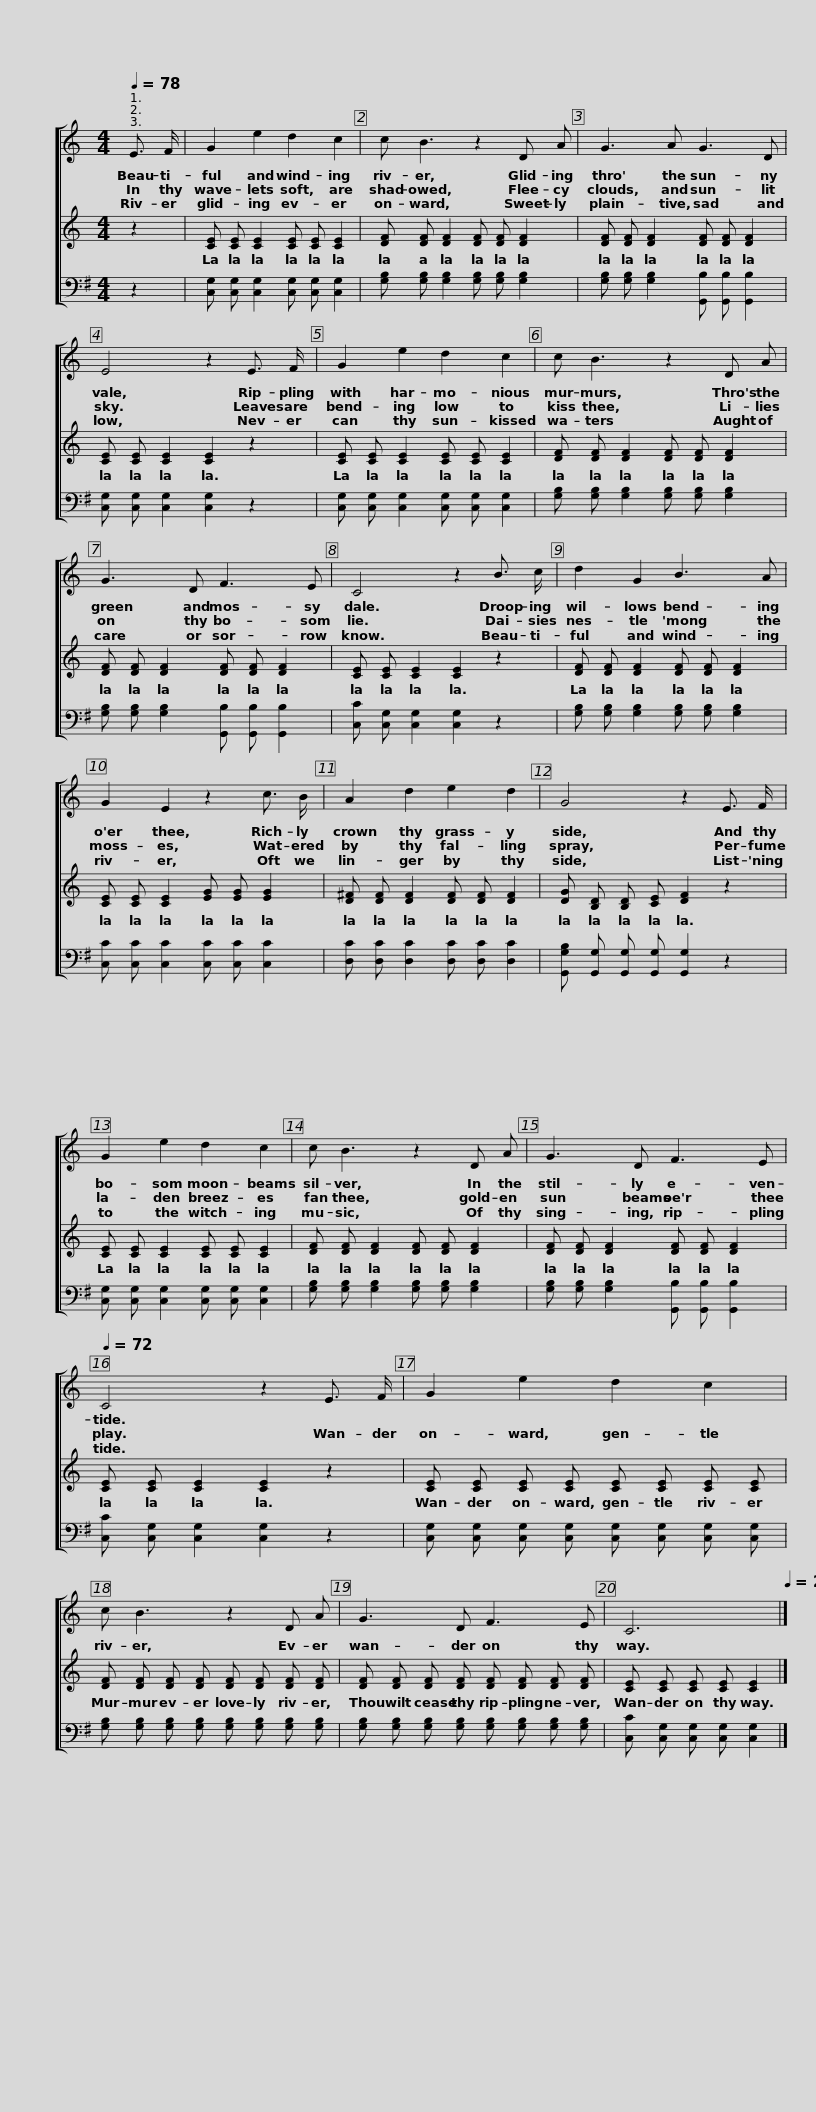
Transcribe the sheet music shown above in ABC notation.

X:1
%%score [ 1 2 3 ]
L:1/8
Q:1/4=78
M:4/4
I:linebreak $
K:C
V:1 treble
V:2 treble
V:3 bass
V:1
 E3/2 F/ | G2 e2 d2 c2 | c B3 z2 D A | G3 A G3 D |$ E4 z2 E3/2 F/ | %5
 G2 e2 d2 c2 | c B3 z2 D A | G3 D F3 E |$ C4 z2 B3/2 c/ | d2 G2 B3 A | %10
 G2 E2 z2 c3/2 B/ |$ A2 d2 e2 d2 | G4 z2 E3/2 F/ | G2 e2 d2 c2 | c B3 z2 D A |$ %15
 G3 D F3 E[Q:1/4=72] | C4 z2 E3/2 F/ | G2 e2 d2 c2 |$ c B3 z2 D A | G3 D F3 E | %20
 C6[Q:1/4=20] |] %21
V:2
 z2 | [CE] [CE] [CE]2 [CE] [CE] [CE]2 | [DF] [DF] [DF]2 [DF] [DF] [DF]2 | [DF] [DF] [DF]2 [DF] [DF] [DF]2 |$ [CE] [CE] [CE]2 [CE]2 z2 | %5
 [CE] [CE] [CE]2 [CE] [CE] [CE]2 | [DF] [DF] [DF]2 [DF] [DF] [DF]2 | [DF] [DF] [DF]2 [DF] [DF] [DF]2 |$ [CE] [CE] [CE]2 [CE]2 z2 | [DF] [DF] [DF]2 [DF] [DF] [DF]2 | %10
 [CE] [CE] [CE]2 [EG] [EG] [EG]2 |$ [D^F] [DF] [DF]2 [DF] [DF] [DF]2 | [DG] [B,D] [B,D] [CE] [DF]2 z2 | [CE] [CE] [CE]2 [CE] [CE] [CE]2 | [DF] [DF] [DF]2 [DF] [DF] [DF]2 |$ %15
 [DF] [DF] [DF]2 [DF] [DF] [DF]2 | [CE] [CE] [CE]2 [CE]2 z2 | [CE] [CE] [CE] [CE] [CE] [CE] [CE] [CE] |$ [DF] [DF] [DF] [DF] [DF] [DF] [DF] [DF] | [DF] [DF] [DF] [DF] [DF] [DF] [DF] [DF] | %20
 [CE] [CE] [CE] [CE] [CE]2 |] %21
V:3
[K:G] z2 | [C,G,] [C,G,] [C,G,]2 [C,G,] [C,G,] [C,G,]2 | [G,B,] [G,B,] [G,B,]2 [G,B,] [G,B,] [G,B,]2 | [G,B,] [G,B,] [G,B,]2 [G,,B,] [G,,B,] [G,,B,]2 |$ [C,G,] [C,G,] [C,G,]2 [C,G,]2 z2 | %5
 [C,G,] [C,G,] [C,G,]2 [C,G,] [C,G,] [C,G,]2 | [G,B,] [G,B,] [G,B,]2 [G,B,] [G,B,] [G,B,]2 | [G,B,] [G,B,] [G,B,]2 [G,,B,] [G,,B,] [G,,B,]2 |$ [C,C] [C,G,] [C,G,]2 [C,G,]2 z2 | [G,B,] [G,B,] [G,B,]2 [G,B,] [G,B,] [G,B,]2 | %10
 [C,C] [C,C] [C,C]2 [C,C] [C,C] [C,C]2 |$ [D,C] [D,C] [D,C]2 [D,C] [D,C] [D,C]2 | [G,,G,B,] [G,,G,] [G,,G,] [G,,G,] [G,,G,]2 z2 | [C,G,] [C,G,] [C,G,]2 [C,G,] [C,G,] [C,G,]2 | [G,B,] [G,B,] [G,B,]2 [G,B,] [G,B,] [G,B,]2 |$ %15
 [G,B,] [G,B,] [G,B,]2 [G,,B,] [G,,B,] [G,,B,]2 | [C,C] [C,G,] [C,G,]2 [C,G,]2 z2 | [C,G,] [C,G,] [C,G,] [C,G,] [C,G,] [C,G,] [C,G,] [C,G,] |$ [G,B,] [G,B,] [G,B,] [G,B,] [G,B,] [G,B,] [G,B,] [G,B,] | [G,B,] [G,B,] [G,B,] [G,B,] [G,B,] [G,B,] [G,B,] [G,B,] | %20
 [C,C] [C,G,] [C,G,] [C,G,] [C,G,]2 |] %21
